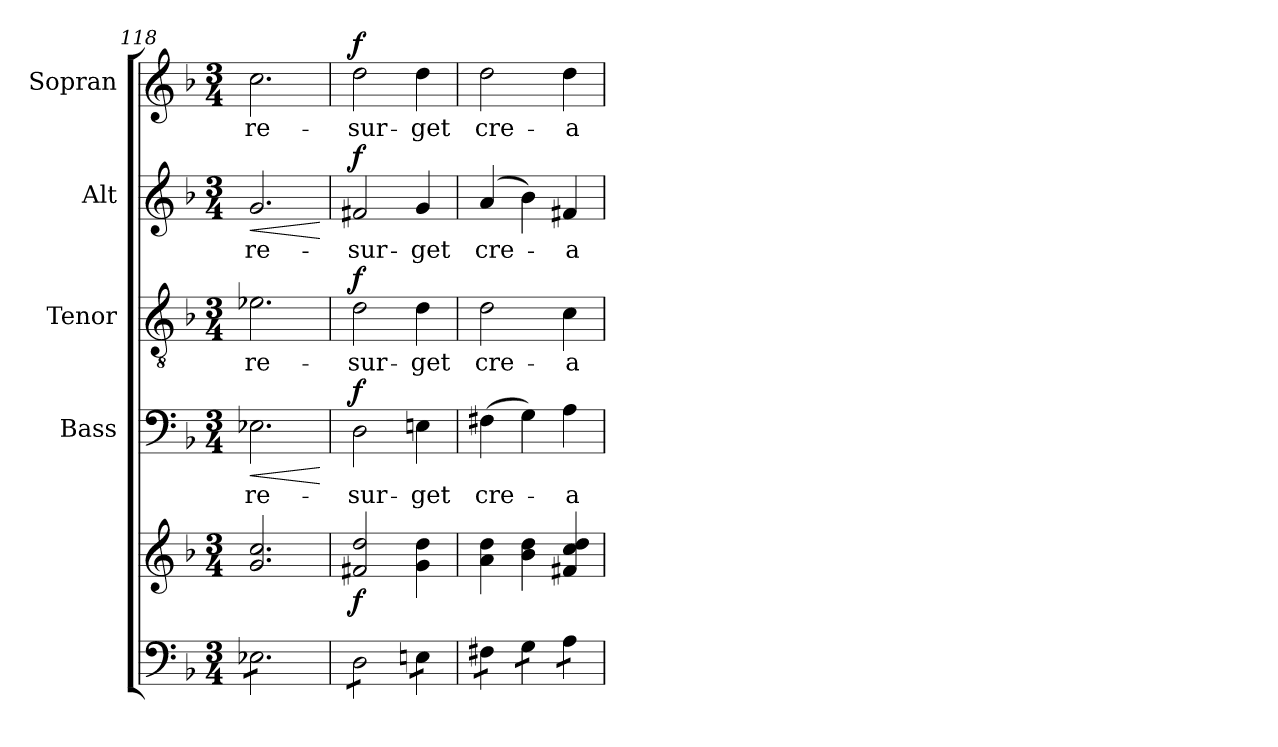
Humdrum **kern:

**kern	**kern	**dynam	**kern	**text	**dynam	**kern	**text	**dynam	**kern	**text	**dynam	**kern	**text	**dynam
*part5	*part5	*part5	*part4	*part4	*part4	*part3	*part3	*part3	*part2	*part2	*part2	*part1	*part1	*part1
*staff6	*staff5	*staff5/6	*staff4	*staff4	*staff4	*staff3	*staff3	*staff3	*staff2	*staff2	*staff2	*staff1	*staff1	*staff1
*	*	*	*I"Bass	*	*	*I"Tenor	*	*	*I"Alt	*	*	*I"Sopran	*	*
*	*	*	*I'B.	*	*	*I'T.	*	*	*I'A.	*	*	*I'S.	*	*
!!LO:LB:g=z
*clefF4	*clefG2	*	*clefF4	*	*	*clefGv2	*	*	*clefG2	*	*	*clefG2	*	*
*k[b-]	*k[b-]	*	*k[b-]	*	*	*k[b-]	*	*	*k[b-]	*	*	*k[b-]	*	*
*F:	*F:	*	*F:	*	*	*F:	*	*	*F:	*	*	*F:	*	*
*M3/4	*M3/4	*	*M3/4	*	*	*M3/4	*	*	*M3/4	*	*	*M3/4	*	*
=118	=118	=118	=118	=118	=118	=118	=118	=118	=118	=118	=118	=118	=118	=118
!	!	!	!	!LO:LY:b	!LO:HP:b	!	!LO:LY:b	!	!	!LO:LY:b	!LO:HP:b	!	!LO:LY:b	!
*tremolo	*	*	*	*	*	*	*	*	*	*	*	*	*	*
8E-X\L	2.g/ 2.cc/	.	2.E-X\	re-	<	2.e-X\	re-	.	2.g/	re-	<	2.cc\	re-	.
8E-X\	.	.	.	.	.	.	.	.	.	.	.	.	.	.
8E-X\	.	.	.	.	.	.	.	.	.	.	.	.	.	.
8E-X\	.	.	.	.	.	.	.	.	.	.	.	.	.	.
8E-X\	.	.	.	.	.	.	.	.	.	.	.	.	.	.
8E-X\J	.	.	.	.	.	.	.	.	.	.	.	.	.	.
.	.	.	.	.	[	.	.	.	.	.	[	.	.	.
=119	=119	=119	=119	=119	=119	=119	=119	=119	=119	=119	=119	=119	=119	=119
!	!	!LO:DY:b	!	!LO:LY:b	!LO:DY:a	!	!LO:LY:b	!LO:DY:a	!	!LO:LY:b	!LO:DY:a	!	!LO:LY:b	!LO:DY:a
8D\L	2f#X/ 2dd/	f	2D\	-sur-	f	2d\	-sur-	f	2f#X/	-sur-	f	2dd\	-sur-	f
8D\	.	.	.	.	.	.	.	.	.	.	.	.	.	.
8D\	.	.	.	.	.	.	.	.	.	.	.	.	.	.
8D\J	.	.	.	.	.	.	.	.	.	.	.	.	.	.
!	!	!	!	!LO:LY:b	!	!	!LO:LY:b	!	!	!LO:LY:b	!	!	!LO:LY:b	!
8En\L	4g\ 4dd\	.	4En\	-get	.	4d\	-get	.	4g/	-get	.	4dd\	-get	.
8En\J	.	.	.	.	.	.	.	.	.	.	.	.	.	.
=120	=120	=120	=120	=120	=120	=120	=120	=120	=120	=120	=120	=120	=120	=120
!	!	!	!	!LO:LY:b	!	!	!LO:LY:b	!	!	!LO:LY:b	!	!	!LO:LY:b	!
8F#X\L	4a\ 4dd\	.	(>4F#X\	cre-	.	2d\	cre-	.	(4a/	cre-	.	2dd\	cre-	.
8F#X\J	.	.	.	.	.	.	.	.	.	.	.	.	.	.
8G\L	4b-\ 4dd\	.	4G\)	.	.	.	.	.	4b-\)	.	.	.	.	.
8G\J	.	.	.	.	.	.	.	.	.	.	.	.	.	.
!	!	!	!	!LO:LY:b	!	!	!LO:LY:b	!	!	!LO:LY:b	!	!	!LO:LY:b	!
8A\L	4f#X/ 4cc/ 4dd/	.	4A\	-a-	.	4c\	-a-	.	4f#X/	-a-	.	4dd\	-a-	.
8A\J	.	.	.	.	.	.	.	.	.	.	.	.	.	.
*Xtremolo	*	*	*	*	*	*	*	*	*	*	*	*	*	*
=	=	=	=	=	=	=	=	=	=	=	=	=	=	=
*-	*-	*-	*-	*-	*-	*-	*-	*-	*-	*-	*-	*-	*-	*-
